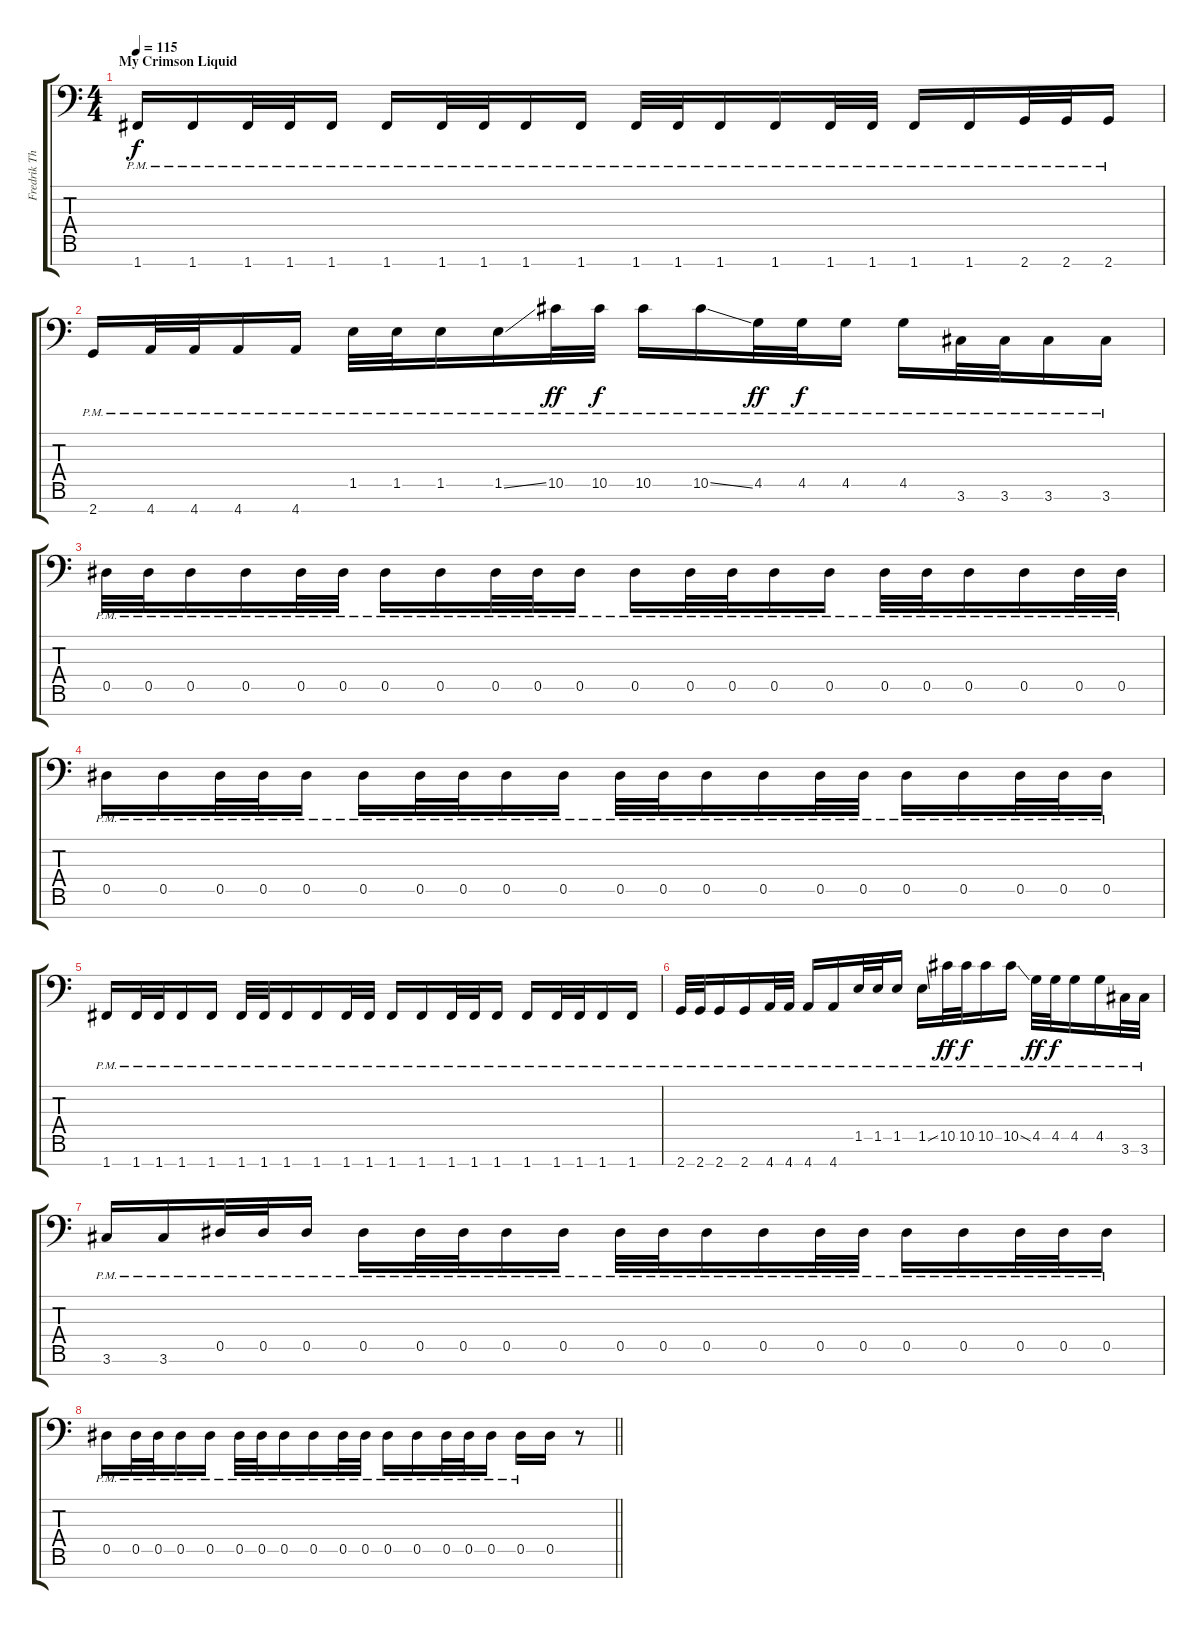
\track ("Fredrik Thordendal (Guitar 1)" "Fredrik Th") {instrument distortionguitar}
\staff {score tabs}
\tuning (Bb3 F3 Db3 Ab2 Eb2 Bb1 F1) {hide}
\ts (4 4)
\section ("" "My Crimson Liquid")
\tempo 115
\clef f4
\ks c
1.7{pm}.16{dy f} 1.7{pm}.16 1.7{pm}.32 1.7{pm}.32 1.7{pm}.16 1.7{pm}.16 1.7{pm}.32 1.7{pm}.32 1.7{pm}.16 1.7{pm}.16 1.7{pm}.32 1.7{pm}.32 1.7{pm}.16 1.7{pm}.16 1.7{pm}.32 1.7{pm}.32 1.7{pm}.16 1.7{pm}.16 2.7{pm}.32 2.7{pm}.32 2.7{pm}.16 |
2.7{pm}.16 4.7{pm}.32 4.7{pm}.32 4.7{pm}.16 4.7{pm}.16 1.5{pm}.32 1.5{pm}.32 1.5{pm}.16 1.5{ss pm}.16 10.5{pm}.32{dy ff} 10.5{pm}.32{dy f} 10.5{pm}.16 10.5{ss pm}.16 4.5{pm}.32{dy ff} 4.5{pm}.32{dy f} 4.5{pm}.16 4.5{pm}.16 3.6{pm}.32 3.6{pm}.32 3.6{pm}.16 3.6{pm}.16 |
0.5{pm}.32 0.5{pm}.32 0.5{pm}.16 0.5{pm}.16 0.5{pm}.32 0.5{pm}.32 0.5{pm}.16 0.5{pm}.16 0.5{pm}.32 0.5{pm}.32 0.5{pm}.16 0.5{pm}.16 0.5{pm}.32 0.5{pm}.32 0.5{pm}.16 0.5{pm}.16 0.5{pm}.32 0.5{pm}.32 0.5{pm}.16 0.5{pm}.16 0.5{pm}.32 0.5{pm}.32 |
0.5{pm}.16 0.5{pm}.16 0.5{pm}.32 0.5{pm}.32 0.5{pm}.16 0.5{pm}.16 0.5{pm}.32 0.5{pm}.32 0.5{pm}.16 0.5{pm}.16 0.5{pm}.32 0.5{pm}.32 0.5{pm}.16 0.5{pm}.16 0.5{pm}.32 0.5{pm}.32 0.5{pm}.16 0.5{pm}.16 0.5{pm}.32 0.5{pm}.32 0.5{pm}.16 |
1.7{pm}.16 1.7{pm}.32 1.7{pm}.32 1.7{pm}.16 1.7{pm}.16 1.7{pm}.32 1.7{pm}.32 1.7{pm}.16 1.7{pm}.16 1.7{pm}.32 1.7{pm}.32 1.7{pm}.16 1.7{pm}.16 1.7{pm}.32 1.7{pm}.32 1.7{pm}.16 1.7{pm}.16 1.7{pm}.32 1.7{pm}.32 1.7{pm}.16 1.7{pm}.16 |
2.7{pm}.32 2.7{pm}.32 2.7{pm}.16 2.7{pm}.16 4.7{pm}.32 4.7{pm}.32 4.7{pm}.16 4.7{pm}.16 1.5{pm}.32 1.5{pm}.32 1.5{pm}.16 1.5{ss pm}.16 10.5{pm}.32{dy ff} 10.5{pm}.32{dy f} 10.5{pm}.16 10.5{ss pm}.16 4.5{pm}.32{dy ff} 4.5{pm}.32{dy f} 4.5{pm}.16 4.5{pm}.16 3.6{pm}.32 3.6{pm}.32 |
3.6{pm}.16 3.6{pm}.16 0.5{pm}.32 0.5{pm}.32 0.5{pm}.16 0.5{pm}.16 0.5{pm}.32 0.5{pm}.32 0.5{pm}.16 0.5{pm}.16 0.5{pm}.32 0.5{pm}.32 0.5{pm}.16 0.5{pm}.16 0.5{pm}.32 0.5{pm}.32 0.5{pm}.16 0.5{pm}.16 0.5{pm}.32 0.5{pm}.32 0.5{pm}.16 |
\barLineRight lightlight
0.5{pm}.16 0.5{pm}.32 0.5{pm}.32 0.5{pm}.16 0.5{pm}.16 0.5{pm}.32 0.5{pm}.32 0.5{pm}.16 0.5{pm}.16 0.5{pm}.32 0.5{pm}.32 0.5{pm}.16 0.5{pm}.16 0.5{pm}.32 0.5{pm}.32 0.5{pm}.16 0.5{pm}.16 0.5.16 r.8
